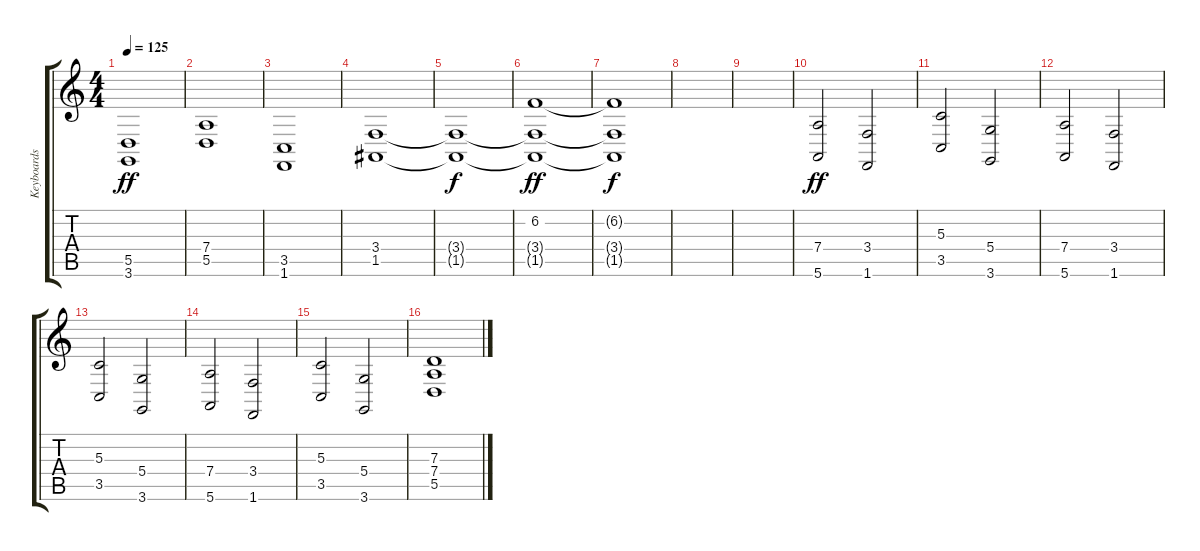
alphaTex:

\track ("Keyboards" "Keyboards") {instrument reedorgan}
\staff {score tabs}
\tuning (E4 B3 G3 D3 A2 E2) {hide}
\ts (4 4)
\tempo 125
\clef g2
\ks c
(5.5 3.6).1{dy ff} |
(7.4 5.5).1 |
(3.5 1.6).1 |
(3.4 1.5).1 |
(3.4{t} 1.5{t}).1{dy f} |
(6.2 3.4{t} 1.5{t}).1{dy ff} |
(6.2{t} 3.4{t} 1.5{t}).1{dy f} |
|
|
(7.4 5.6).2{dy ff instrument stringensemble1} (3.4 1.6).2 |
(5.3 3.5).2 (5.4 3.6).2 |
(7.4 5.6).2 (3.4 1.6).2 |
(5.3 3.5).2 (5.4 3.6).2 |
(7.4 5.6).2 (3.4 1.6).2 |
(5.3 3.5).2 (5.4 3.6).2 |
(7.3 7.4 5.5).1
